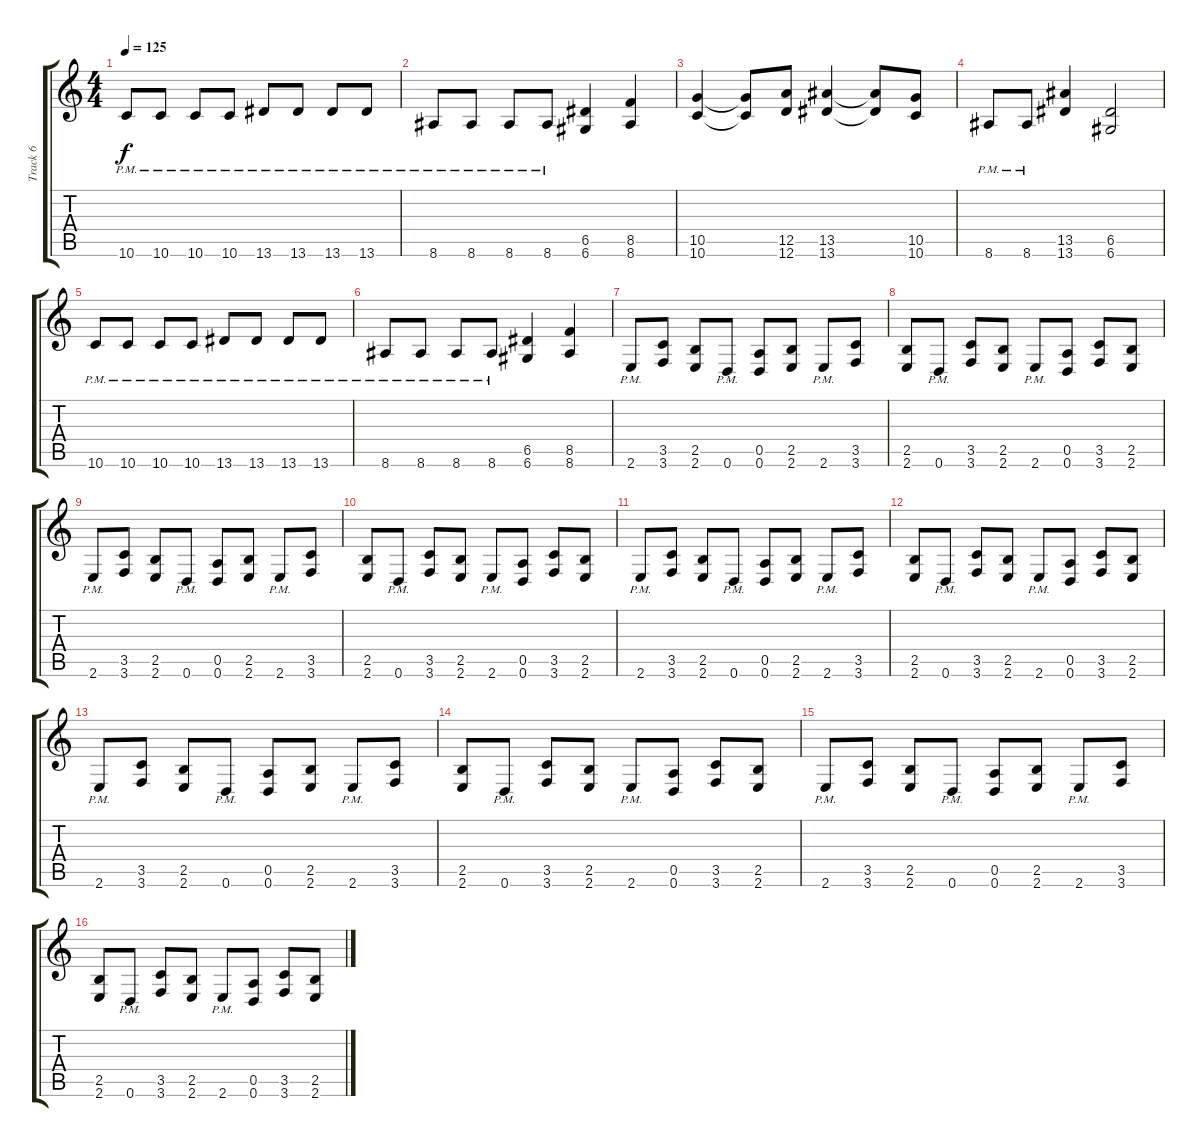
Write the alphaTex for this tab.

\track ("Track 6" "Track 6") {instrument distortionguitar}
\staff {score tabs}
\tuning (E4 B3 G3 D3 A2 D2) {hide}
\ts (4 4)
\tempo 125
\clef g2
\ks c
10.6{pm}.8{dy f} 10.6{pm}.8 10.6{pm}.8 10.6{pm}.8 13.6{pm}.8 13.6{pm}.8 13.6{pm}.8 13.6{pm}.8 |
8.6{pm}.8 8.6{pm}.8 8.6{pm}.8 8.6{pm}.8 (6.5 6.6).4 (8.5 8.6).4 |
(10.5 10.6).4 (10.5{t} 10.6{t}).8 (12.5 12.6).8 (13.5 13.6).4 (13.5{t} 13.6{t}).8 (10.5 10.6).8 |
8.6{pm}.8 8.6{pm}.8 (13.5 13.6).4 (6.5 6.6).2 |
10.6{pm}.8 10.6{pm}.8 10.6{pm}.8 10.6{pm}.8 13.6{pm}.8 13.6{pm}.8 13.6{pm}.8 13.6{pm}.8 |
8.6{pm}.8 8.6{pm}.8 8.6{pm}.8 8.6{pm}.8 (6.5 6.6).4 (8.5 8.6).4 |
2.6{pm}.8 (3.5 3.6).8 (2.5 2.6).8 0.6{pm}.8 (0.5 0.6).8 (2.5 2.6).8 2.6{pm}.8 (3.5 3.6).8 |
(2.5 2.6).8 0.6{pm}.8 (3.5 3.6).8 (2.5 2.6).8 2.6{pm}.8 (0.5 0.6).8 (3.5 3.6).8 (2.5 2.6).8 |
2.6{pm}.8 (3.5 3.6).8 (2.5 2.6).8 0.6{pm}.8 (0.5 0.6).8 (2.5 2.6).8 2.6{pm}.8 (3.5 3.6).8 |
(2.5 2.6).8 0.6{pm}.8 (3.5 3.6).8 (2.5 2.6).8 2.6{pm}.8 (0.5 0.6).8 (3.5 3.6).8 (2.5 2.6).8 |
2.6{pm}.8 (3.5 3.6).8 (2.5 2.6).8 0.6{pm}.8 (0.5 0.6).8 (2.5 2.6).8 2.6{pm}.8 (3.5 3.6).8 |
(2.5 2.6).8 0.6{pm}.8 (3.5 3.6).8 (2.5 2.6).8 2.6{pm}.8 (0.5 0.6).8 (3.5 3.6).8 (2.5 2.6).8 |
2.6{pm}.8 (3.5 3.6).8 (2.5 2.6).8 0.6{pm}.8 (0.5 0.6).8 (2.5 2.6).8 2.6{pm}.8 (3.5 3.6).8 |
(2.5 2.6).8 0.6{pm}.8 (3.5 3.6).8 (2.5 2.6).8 2.6{pm}.8 (0.5 0.6).8 (3.5 3.6).8 (2.5 2.6).8 |
2.6{pm}.8 (3.5 3.6).8 (2.5 2.6).8 0.6{pm}.8 (0.5 0.6).8 (2.5 2.6).8 2.6{pm}.8 (3.5 3.6).8 |
(2.5 2.6).8 0.6{pm}.8 (3.5 3.6).8 (2.5 2.6).8 2.6{pm}.8 (0.5 0.6).8 (3.5 3.6).8 (2.5 2.6).8
